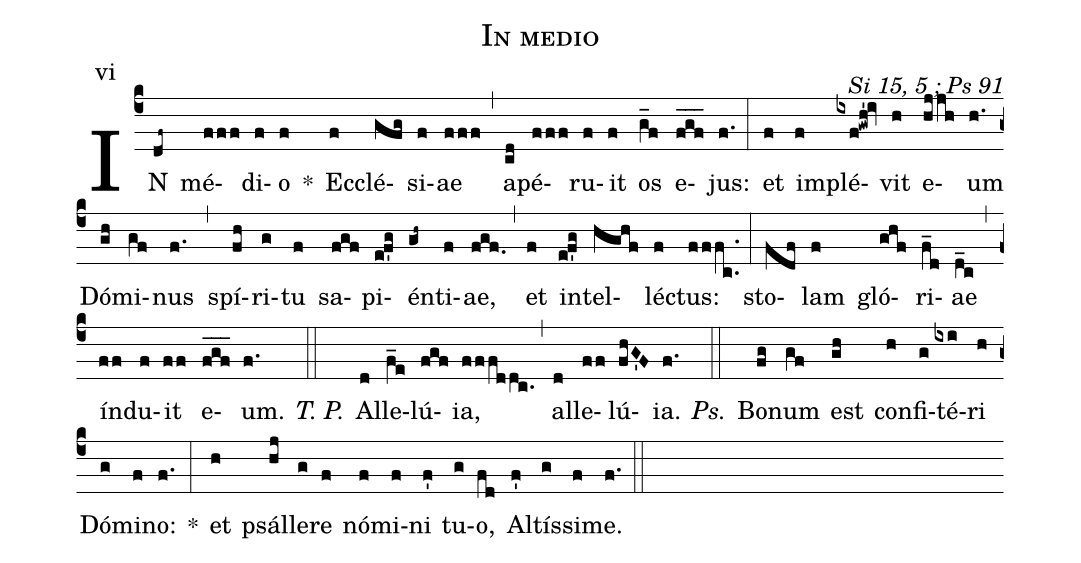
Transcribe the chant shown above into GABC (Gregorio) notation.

name:In medio;
commentary:Si 15, 5 ; Ps 91;
mode:vi;
%%
(c4) IN(df~) mé(fff)di(f)o(f) *() Ec(f)clé(gfg)si(f)ae(fff) (,) a(cd)pé(fff)ru(f)it(f) os(g_f) e(fgf___)jus:(f.) (:) et(f) im(f)plé(ixf!gwh'!iv)vit(h) e(hjjh)um(h.) Dó(gh)mi(gf)nus(f.) (,) spí(fh)ri(g)tu(f) sa(fgf)pi(e!f'g)én(gh~)ti(f)ae,(fgf.) (,) et(f) in(e!f'g)tel(hghf)lé(f)ctus:(fffc..) (:) sto(fdf)lam(f) gló(ghf)ri(f_d)ae(d_c) (,) ín(ff)du(f)it(ff) e(fgf___)um.(f.) <i>T. P.</i>(::) Al(d)le(f_e)lú(fgf)ia,(fffddc.) (,) al(d)le(ff)lú(fhG'F)ia.(f.) <i>Ps.</i>(::) Bo(fg)num(gf) est(gh) con(h)fi(g)té(ixi)ri(h) Dó(g)mi(f)no:(f.) *(:) et(h) psál(hj)le(g)re(f) nó(f)mi(f)ni(f') tu(g)o,(fd) Al(f')tís(g)si(f)me.(f.) (::)
